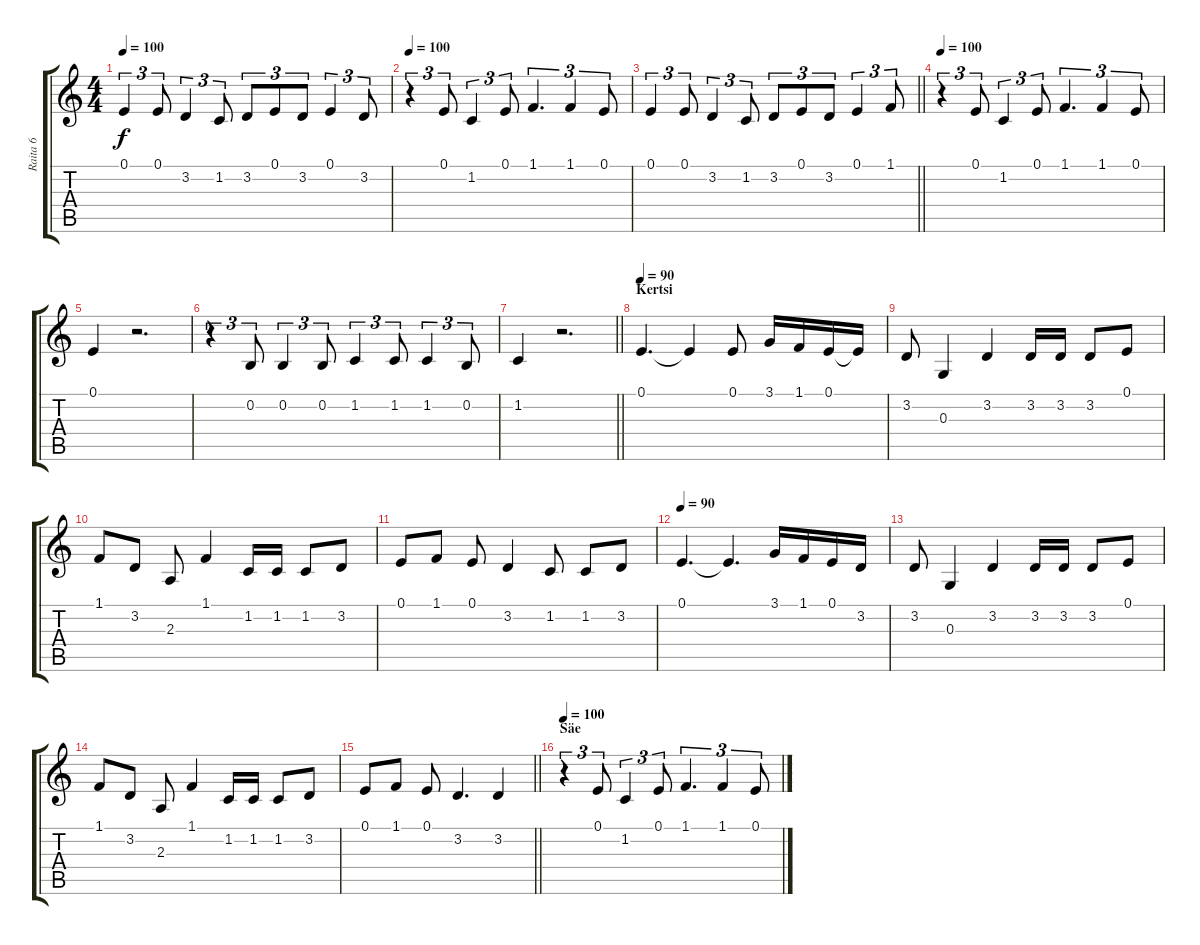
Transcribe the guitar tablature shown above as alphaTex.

\track ("Raita 6" "Raita 6") {instrument lead6voice}
\staff {score tabs}
\tuning (E4 B3 G3 D3 A2 E2) {hide}
\ts (4 4)
\tempo 100
\clef g2
\ks c
0.1.4{tu (3 2) dy f} 0.1.8{tu (3 2)} 3.2.4{tu (3 2)} 1.2.8{tu (3 2)} 3.2.8{tu (3 2)} 0.1.8{tu (3 2)} 3.2.8{tu (3 2)} 0.1.4{tu (3 2)} 3.2.8{tu (3 2)} |
\tempo 100
r.4{tu (3 2)} 0.1.8{tu (3 2)} 1.2.4{tu (3 2)} 0.1.8{tu (3 2)} 1.1.4{d tu (3 2)} 1.1.4{tu (3 2)} 0.1.8{tu (3 2)} |
\barLineRight lightlight
0.1.4{tu (3 2)} 0.1.8{tu (3 2)} 3.2.4{tu (3 2)} 1.2.8{tu (3 2)} 3.2.8{tu (3 2)} 0.1.8{tu (3 2)} 3.2.8{tu (3 2)} 0.1.4{tu (3 2)} 1.1.8{tu (3 2)} |
\tempo 100
r.4{tu (3 2)} 0.1.8{tu (3 2)} 1.2.4{tu (3 2)} 0.1.8{tu (3 2)} 1.1.4{d tu (3 2)} 1.1.4{tu (3 2)} 0.1.8{tu (3 2)} |
0.1.4 r.2{d} |
r.4{tu (3 2)} 0.2.8{tu (3 2)} 0.2.4{tu (3 2)} 0.2.8{tu (3 2)} 1.2.4{tu (3 2)} 1.2.8{tu (3 2)} 1.2.4{tu (3 2)} 0.2.8{tu (3 2)} |
\barLineRight lightlight
1.2.4 r.2{d} |
\section ("" "Kertsi")
\tempo 90
0.1.4{d} 0.1{t}.4 0.1.8 3.1.16 1.1.16 0.1.16 0.1{t}.16 |
3.2.8 0.3.4 3.2.4 3.2.16 3.2.16 3.2.8 0.1.8 |
1.1.8 3.2.8 2.3.8 1.1.4 1.2.16 1.2.16 1.2.8 3.2.8 |
0.1.8 1.1.8 0.1.8 3.2.4 1.2.8 1.2.8 3.2.8 |
\tempo 90
0.1.4{d} 0.1{t}.4{d} 3.1.16 1.1.16 0.1.16 3.2.16 |
3.2.8 0.3.4 3.2.4 3.2.16 3.2.16 3.2.8 0.1.8 |
1.1.8 3.2.8 2.3.8 1.1.4 1.2.16 1.2.16 1.2.8 3.2.8 |
\barLineRight lightlight
0.1.8 1.1.8 0.1.8 3.2.4{d} 3.2.4 |
\section ("" "Säe")
\tempo 100
r.4{tu (3 2)} 0.1.8{tu (3 2)} 1.2.4{tu (3 2)} 0.1.8{tu (3 2)} 1.1.4{d tu (3 2)} 1.1.4{tu (3 2)} 0.1.8{tu (3 2)}
